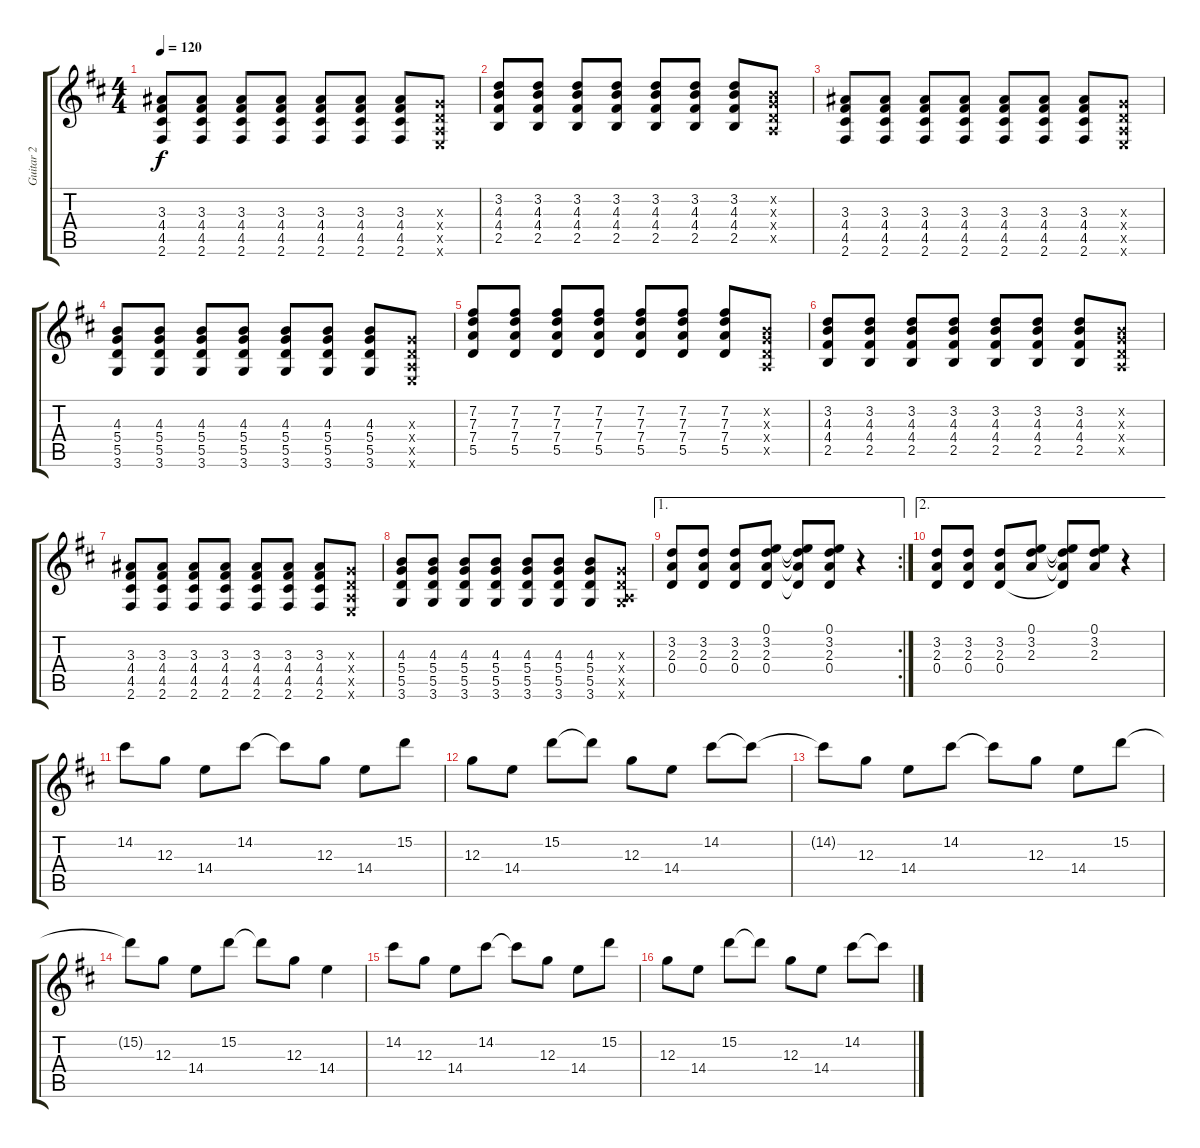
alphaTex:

\track ("Guitar 2" "Guitar 2") {instrument overdrivenguitar}
\staff {score tabs}
\tuning (E4 B3 G3 D3 A2 E2) {hide}
\ts (4 4)
\tempo 120
\clef g2
\ks d
(3.3 4.4 4.5 2.6).8{dy f} (3.3 4.4 4.5 2.6).8 (3.3 4.4 4.5 2.6).8 (3.3 4.4 4.5 2.6).8 (3.3 4.4 4.5 2.6).8 (3.3 4.4 4.5 2.6).8 (3.3 4.4 4.5 2.6).8 (0.3{x} 0.4{x} 0.5{x} 0.6{x}).8 |
(3.2 4.3 4.4 2.5).8 (3.2 4.3 4.4 2.5).8 (3.2 4.3 4.4 2.5).8 (3.2 4.3 4.4 2.5).8 (3.2 4.3 4.4 2.5).8 (3.2 4.3 4.4 2.5).8 (3.2 4.3 4.4 2.5).8 (0.2{x} 0.3{x} 0.4{x} 0.5{x}).8 |
(3.3 4.4 4.5 2.6).8 (3.3 4.4 4.5 2.6).8 (3.3 4.4 4.5 2.6).8 (3.3 4.4 4.5 2.6).8 (3.3 4.4 4.5 2.6).8 (3.3 4.4 4.5 2.6).8 (3.3 4.4 4.5 2.6).8 (0.3{x} 0.4{x} 0.5{x} 0.6{x}).8 |
(4.3 5.4 5.5 3.6).8 (4.3 5.4 5.5 3.6).8 (4.3 5.4 5.5 3.6).8 (4.3 5.4 5.5 3.6).8 (4.3 5.4 5.5 3.6).8 (4.3 5.4 5.5 3.6).8 (4.3 5.4 5.5 3.6).8 (0.3{x} 0.4{x} 0.5{x} 0.6{x}).8 |
(7.2 7.3 7.4 5.5).8 (7.2 7.3 7.4 5.5).8 (7.2 7.3 7.4 5.5).8 (7.2 7.3 7.4 5.5).8 (7.2 7.3 7.4 5.5).8 (7.2 7.3 7.4 5.5).8 (7.2 7.3 7.4 5.5).8 (0.2{x} 0.3{x} 0.4{x} 0.5{x}).8 |
(3.2 4.3 4.4 2.5).8 (3.2 4.3 4.4 2.5).8 (3.2 4.3 4.4 2.5).8 (3.2 4.3 4.4 2.5).8 (3.2 4.3 4.4 2.5).8 (3.2 4.3 4.4 2.5).8 (3.2 4.3 4.4 2.5).8 (0.2{x} 0.3{x} 0.4{x} 0.5{x}).8 |
(3.3 4.4 4.5 2.6).8 (3.3 4.4 4.5 2.6).8 (3.3 4.4 4.5 2.6).8 (3.3 4.4 4.5 2.6).8 (3.3 4.4 4.5 2.6).8 (3.3 4.4 4.5 2.6).8 (3.3 4.4 4.5 2.6).8 (0.3{x} 0.4{x} 0.5{x} 0.6{x}).8 |
(4.3 5.4 5.5 3.6).8 (4.3 5.4 5.5 3.6).8 (4.3 5.4 5.5 3.6).8 (4.3 5.4 5.5 3.6).8 (4.3 5.4 5.5 3.6).8 (4.3 5.4 5.5 3.6).8 (4.3 5.4 5.5 3.6).8 (0.3{x} 0.4{x} 0.5{x} 3.6{x}).8 |
\ae 1
\rc 2
(3.2 2.3 0.4).8 (3.2 2.3 0.4).8 (3.2 2.3 0.4).8 (0.1 3.2 2.3 0.4).8 (0.1{t} 3.2{t} 2.3{t} 0.4{t}).8 (0.1 3.2 2.3 0.4).8 r.4 |
\ae 2
(3.2 2.3 0.4).8 (3.2 2.3 0.4).8 (3.2 2.3 0.4).8 (0.1 3.2 2.3).8 (0.1{t} 3.2{t} 2.3{t} 0.4{t}).8 (0.1 3.2 2.3).8 r.4 |
14.2.8 12.3.8 14.4.8 14.2.8 14.2{t}.8 12.3.8 14.4.8 15.2.8 |
12.3.8 14.4.8 15.2.8 15.2{t}.8 12.3.8 14.4.8 14.2.8 14.2{t}.8 |
14.2{t}.8 12.3.8 14.4.8 14.2.8 14.2{t}.8 12.3.8 14.4.8 15.2.8 |
15.2{t}.8 12.3.8 14.4.8 15.2.8 15.2{t}.8 12.3.8 14.4.4 |
14.2.8 12.3.8 14.4.8 14.2.8 14.2{t}.8 12.3.8 14.4.8 15.2.8 |
12.3.8 14.4.8 15.2.8 15.2{t}.8 12.3.8 14.4.8 14.2.8 14.2{t}.8
